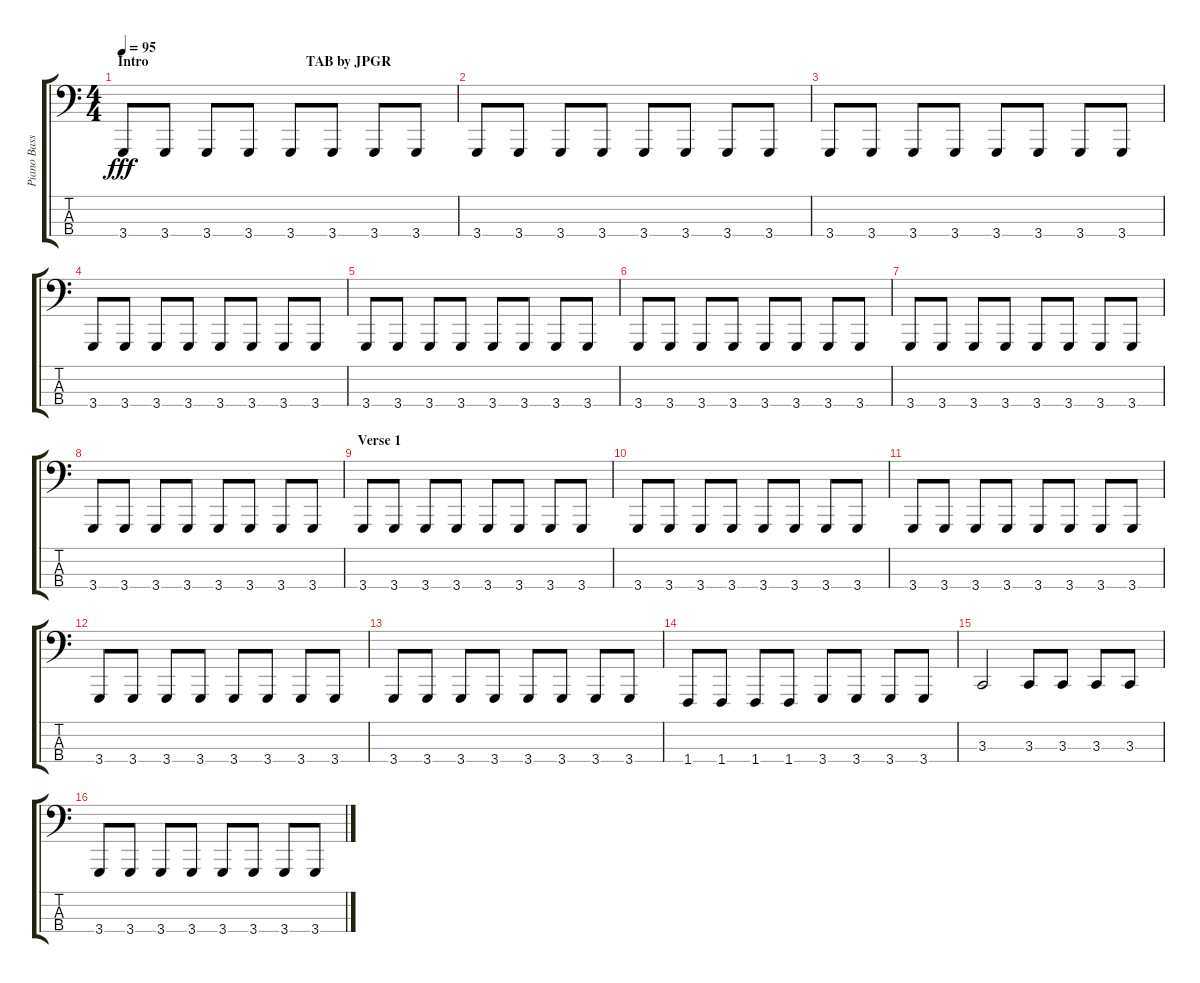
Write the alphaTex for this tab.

\track ("Piano Bass" "Piano Bass") {instrument acousticgrandpiano}
\staff {score tabs}
\tuning (G2 D2 A1 E1) {hide}
\ts (4 4)
\section ("" "Intro                                             TAB by JPGR")
\tempo 95
\clef f4
\ks c
3.4.8{dy fff instrument acousticgrandpiano} 3.4.8 3.4.8 3.4.8 3.4.8 3.4.8 3.4.8 3.4.8 |
3.4.8 3.4.8 3.4.8 3.4.8 3.4.8 3.4.8 3.4.8 3.4.8 |
3.4.8 3.4.8 3.4.8 3.4.8 3.4.8 3.4.8 3.4.8 3.4.8 |
3.4.8 3.4.8 3.4.8 3.4.8 3.4.8 3.4.8 3.4.8 3.4.8 |
3.4.8 3.4.8 3.4.8 3.4.8 3.4.8 3.4.8 3.4.8 3.4.8 |
3.4.8 3.4.8 3.4.8 3.4.8 3.4.8 3.4.8 3.4.8 3.4.8 |
3.4.8 3.4.8 3.4.8 3.4.8 3.4.8 3.4.8 3.4.8 3.4.8 |
3.4.8 3.4.8 3.4.8 3.4.8 3.4.8 3.4.8 3.4.8 3.4.8 |
\section ("" "Verse 1")
3.4.8 3.4.8 3.4.8 3.4.8 3.4.8 3.4.8 3.4.8 3.4.8 |
3.4.8 3.4.8 3.4.8 3.4.8 3.4.8 3.4.8 3.4.8 3.4.8 |
3.4.8 3.4.8 3.4.8 3.4.8 3.4.8 3.4.8 3.4.8 3.4.8 |
3.4.8 3.4.8 3.4.8 3.4.8 3.4.8 3.4.8 3.4.8 3.4.8 |
3.4.8 3.4.8 3.4.8 3.4.8 3.4.8 3.4.8 3.4.8 3.4.8 |
1.4.8 1.4.8 1.4.8 1.4.8 3.4.8 3.4.8 3.4.8 3.4.8 |
3.3.2 3.3.8 3.3.8 3.3.8 3.3.8 |
3.4.8 3.4.8 3.4.8 3.4.8 3.4.8 3.4.8 3.4.8 3.4.8
